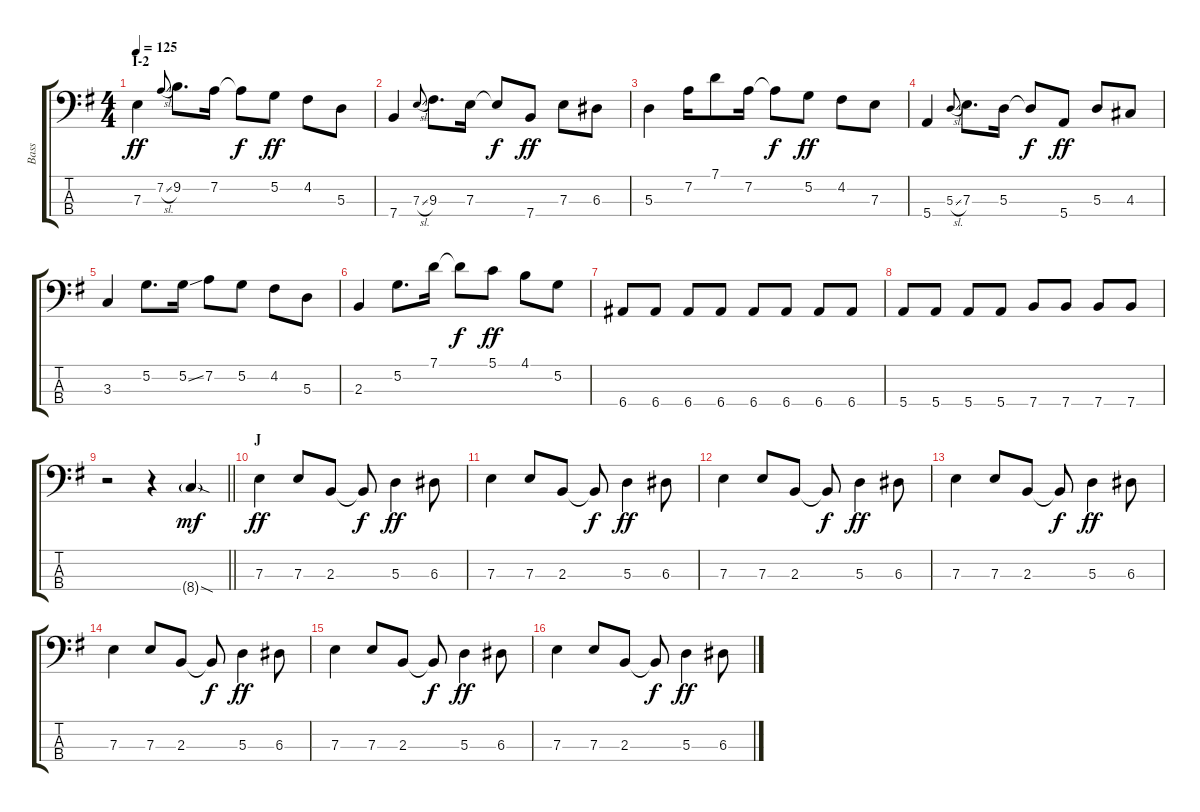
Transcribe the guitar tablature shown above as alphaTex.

\track ("Bass" "Bass") {instrument electricbasspick}
\staff {score tabs}
\tuning (G2 D2 A1 E1) {hide}
\ts (4 4)
\section ("" "I-2")
\tempo 125
\clef f4
\ks g
7.3.4{dy ff} 7.2{sl}.8{gr onbeat} 9.2.8{d} 7.2.16 7.2{t}.8{dy f} 5.2.8{dy ff} 4.2.8 5.3.8 |
7.4.4 7.3{sl}.8{gr onbeat} 9.3.8{d} 7.3.16 7.3{t}.8{dy f} 7.4.8{dy ff} 7.3.8 6.3.8 |
5.3.4 7.2.16 7.1.8 7.2.16 7.2{t}.8{dy f} 5.2.8{dy ff} 4.2.8 7.3.8 |
5.4.4 5.3{sl}.8{gr onbeat} 7.3.8{d} 5.3.16 5.3{t}.8{dy f} 5.4.8{dy ff} 5.3.8 4.3.8 |
3.3.4 5.2.8{d} 5.2{ss}.16 7.2.8 5.2.8 4.2.8 5.3.8 |
2.3.4 5.2.8{d} 7.1.16 7.1{t}.8{dy f} 5.1.8{dy ff} 4.1.8 5.2.8 |
6.4.8 6.4.8 6.4.8 6.4.8 6.4.8 6.4.8 6.4.8 6.4.8 |
5.4.8 5.4.8 5.4.8 5.4.8 7.4.8 7.4.8 7.4.8 7.4.8 |
\barLineRight lightlight
r.2 r.4 8.4{sod g}.4{dy mf} |
\section ("" "J")
7.3.4{dy ff} 7.3.8 2.3.8 2.3{t}.8{dy f} 5.3.4{dy ff} 6.3.8 |
7.3.4 7.3.8 2.3.8 2.3{t}.8{dy f} 5.3.4{dy ff} 6.3.8 |
7.3.4 7.3.8 2.3.8 2.3{t}.8{dy f} 5.3.4{dy ff} 6.3.8 |
7.3.4 7.3.8 2.3.8 2.3{t}.8{dy f} 5.3.4{dy ff} 6.3.8 |
7.3.4 7.3.8 2.3.8 2.3{t}.8{dy f} 5.3.4{dy ff} 6.3.8 |
7.3.4 7.3.8 2.3.8 2.3{t}.8{dy f} 5.3.4{dy ff} 6.3.8 |
7.3.4 7.3.8 2.3.8 2.3{t}.8{dy f} 5.3.4{dy ff} 6.3.8
